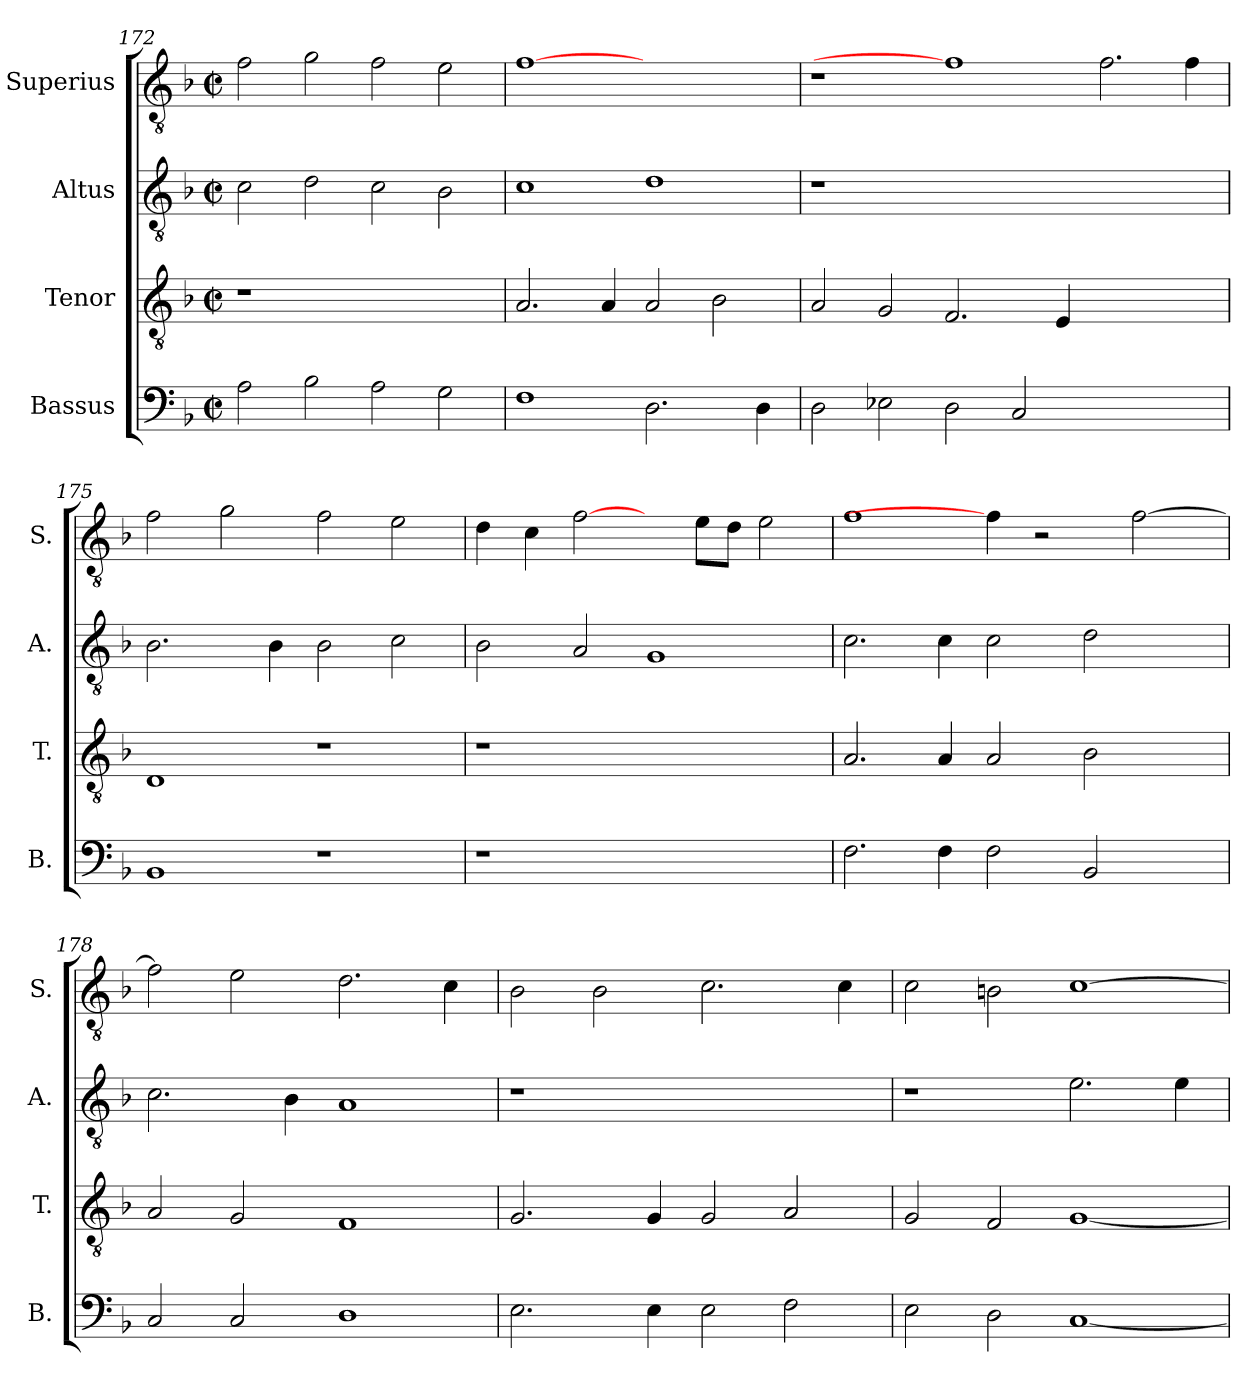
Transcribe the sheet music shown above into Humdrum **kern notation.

**kern	**kern	**kern	**kern
*part4	*part3	*part2	*part1
*staff4	*staff3	*staff2	*staff1
*I"Bassus	*I"Tenor	*I"Altus	*I"Superius
*I'B.	*I'T.	*I'A.	*I'S.
*clefF4	*clefGv2	*clefGv2	*clefGv2
*	*ITrd7c12	*ITrd7c12	*ITrd7c12
*k[b-]	*k[b-]	*k[b-]	*k[b-]
*F:	*F:	*F:	*F:
*M2/2	*M2/2	*M2/2	*M2/2
*met(c|)	*met(c|)	*met(c|)	*met(c|)
=172	=172	=172	=172
!	!LO:N:vis=1	!	!
2Ai\	1r	2Ci\	2Fi\
2B-i\	.	2Di\	2Gi\
2Ai\	1ryy	2Ci\	2Fi\
2Gi\	.	2BB-i\	2Ei\
!!LO:PB:g=z
=173	=173	=173	=173
1Fi	2.AAi/	1Ci	[1Fi
.	4AAi/	.	.
2.Di\	2AAi/	1Di	1ryy
.	2BB-i\	.	.
4Di\	.	.	.
=174	=174	=174	=174
!	!	!LO:N:vis=1	!
2Di\	2AAi/	1r	1r
2E-Xi\	2GGi/	.	.
2Di\	2.FFi/	0ryy	1Fi]
2Ci/	.	.	.
.	4EEi/	.	.
1ryy	1ryy	.	2.Fi\
.	.	.	4Fi\
=175	=175	=175	=175
1BB-i	1DDi	2.BB-i\	2Fi\
.	.	.	2Gi\
.	.	4BB-i\	.
1r	1r	2BB-i\	2Fi\
.	.	2Ci\	2Ei\
=176	=176	=176	=176
!LO:N:vis=1	!LO:N:vis=1	!	!
1r	1r	2BB-i\	4Di\
.	.	.	4Ci\
.	.	2AAi/	[2Fi\
1ryy	1ryy	1GGi	4ryy
.	.	.	8Ei\L
.	.	.	8Di\J
.	.	.	2Ei\
=177	=177	=177	=177
2.Fi\	2.AAi/	2.Ci\	1Fi
4Fi\	4AAi/	4Ci\	.
2Fi\	2AAi/	2Ci\	4Fi\]
.	.	.	2r
2BB-i/	2BB-i\	2Di\	.
.	.	.	[>2Fi\
4ryy	4ryy	4ryy	.
!!LO:LB:g=z
=178	=178	=178	=178
2Ci/	2AAi/	2.Ci\	2Fi\]
2Ci/	2GGi/	.	2Ei\
.	.	4BB-i\	.
1Di	1FFi	1AAi	2.Di\
.	.	.	4Ci\
=179	=179	=179	=179
!	!	!LO:N:vis=1	!
2.Ei\	2.GGi/	1r	2BB-i\
.	.	.	2BB-i\
4Ei\	4GGi/	.	.
2Ei\	2GGi/	1ryy	2.Ci\
2Fi\	2AAi/	.	.
.	.	.	4Ci\
=180	=180	=180	=180
2Ei\	2GGi/	1r	2Ci\
2Di\	2FFi/	.	2BBni\
[<1Ci	[<1GGi	2.Ei\	[>1Ci
.	.	4Ei\	.
=	=	=	=
*-	*-	*-	*-
